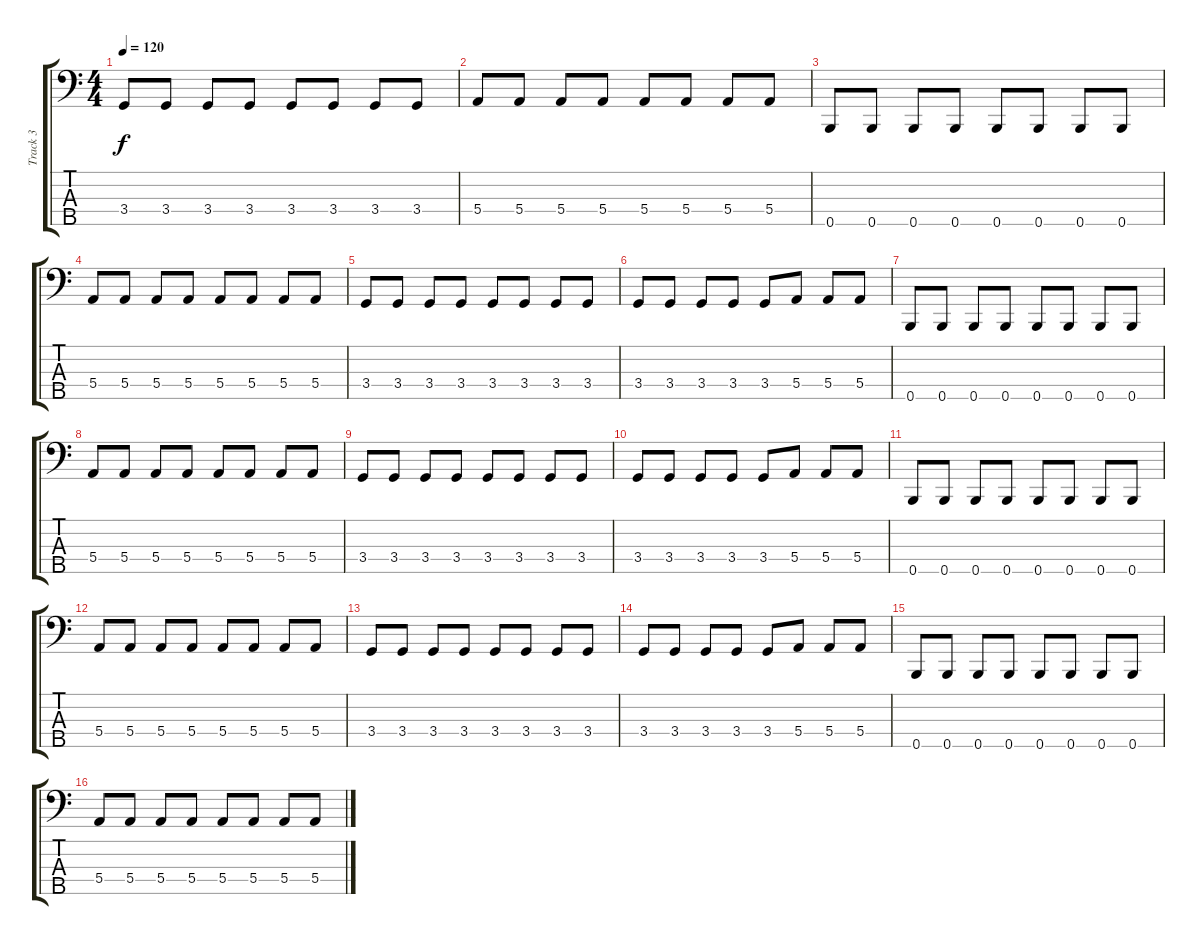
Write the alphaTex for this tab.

\track ("Track 3" "Track 3") {instrument electricbasspick}
\staff {score tabs}
\tuning (G2 D2 A1 E1 B0) {hide}
\ts (4 4)
\tempo 120
\clef f4
\ks c
3.4.8{dy f} 3.4.8 3.4.8 3.4.8 3.4.8 3.4.8 3.4.8 3.4.8 |
5.4.8 5.4.8 5.4.8 5.4.8 5.4.8 5.4.8 5.4.8 5.4.8 |
0.5.8 0.5.8 0.5.8 0.5.8 0.5.8 0.5.8 0.5.8 0.5.8 |
5.4.8 5.4.8 5.4.8 5.4.8 5.4.8 5.4.8 5.4.8 5.4.8 |
3.4.8 3.4.8 3.4.8 3.4.8 3.4.8 3.4.8 3.4.8 3.4.8 |
3.4.8 3.4.8 3.4.8 3.4.8 3.4.8 5.4.8 5.4.8 5.4.8 |
0.5.8 0.5.8 0.5.8 0.5.8 0.5.8 0.5.8 0.5.8 0.5.8 |
5.4.8 5.4.8 5.4.8 5.4.8 5.4.8 5.4.8 5.4.8 5.4.8 |
3.4.8 3.4.8 3.4.8 3.4.8 3.4.8 3.4.8 3.4.8 3.4.8 |
3.4.8 3.4.8 3.4.8 3.4.8 3.4.8 5.4.8 5.4.8 5.4.8 |
0.5.8 0.5.8 0.5.8 0.5.8 0.5.8 0.5.8 0.5.8 0.5.8 |
5.4.8 5.4.8 5.4.8 5.4.8 5.4.8 5.4.8 5.4.8 5.4.8 |
3.4.8 3.4.8 3.4.8 3.4.8 3.4.8 3.4.8 3.4.8 3.4.8 |
3.4.8 3.4.8 3.4.8 3.4.8 3.4.8 5.4.8 5.4.8 5.4.8 |
0.5.8 0.5.8 0.5.8 0.5.8 0.5.8 0.5.8 0.5.8 0.5.8 |
5.4.8 5.4.8 5.4.8 5.4.8 5.4.8 5.4.8 5.4.8 5.4.8
